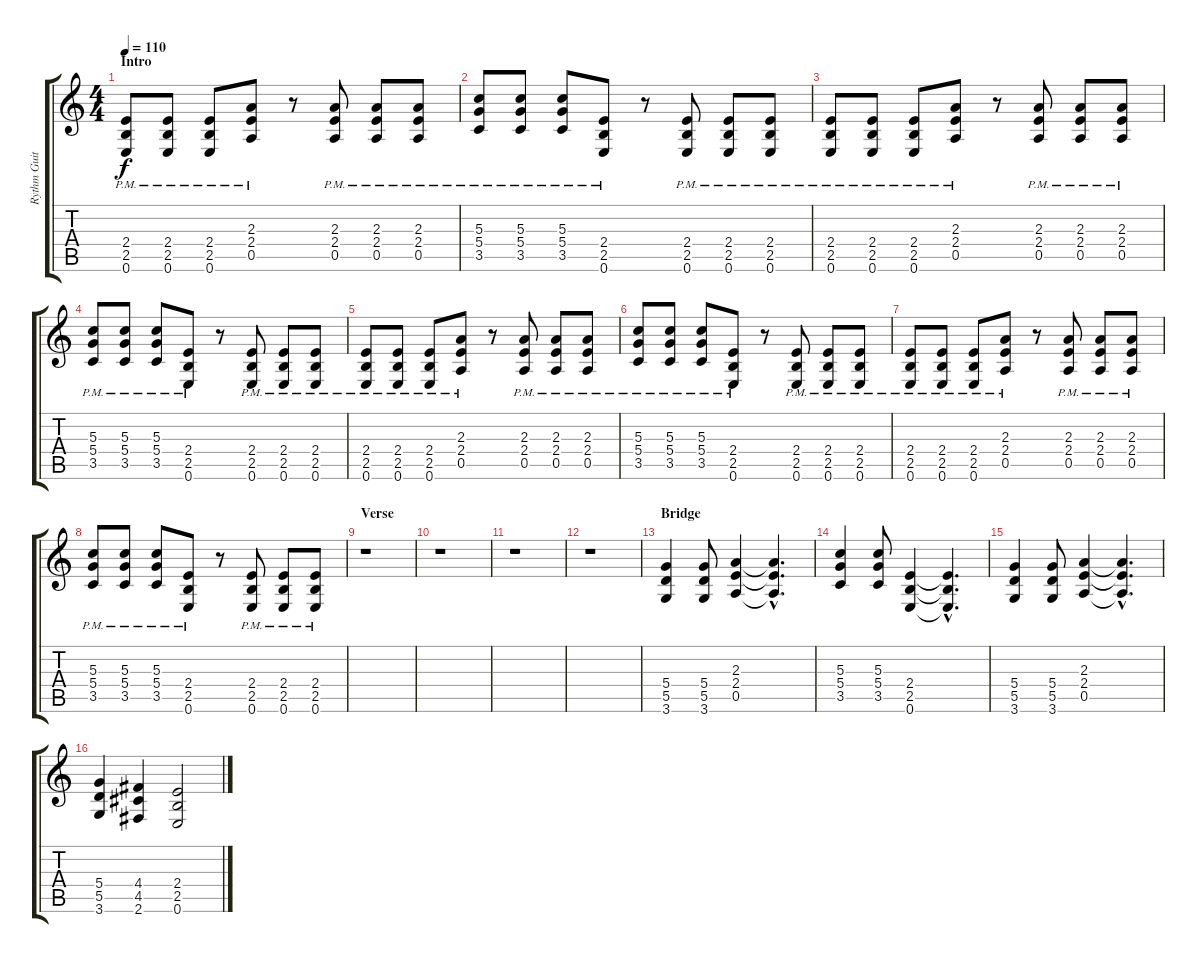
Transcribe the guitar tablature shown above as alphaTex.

\track ("Rythm Guitar" "Rythm Guit") {instrument distortionguitar}
\staff {score tabs}
\tuning (E4 B3 G3 D3 A2 E2) {hide}
\ts (4 4)
\section ("" "Intro")
\tempo 110
\clef g2
\ks c
(2.4{pm} 2.5{pm} 0.6{pm}).8{dy f instrument distortionguitar} (2.4{pm} 2.5{pm} 0.6{pm}).8 (2.4{pm} 2.5{pm} 0.6{pm}).8 (2.3 2.4 0.5{pm}).8 r.8 (2.3{pm} 2.4{pm} 0.5{pm}).8 (2.3{pm} 2.4{pm} 0.5{pm}).8 (2.3{pm} 2.4{pm} 0.5{pm}).8 |
(5.3{pm} 5.4{pm} 3.5{pm}).8 (5.3{pm} 5.4{pm} 3.5{pm}).8 (5.3{pm} 5.4{pm} 3.5{pm}).8 (2.4{pm} 2.5{pm} 0.6{pm}).8 r.8 (2.4{pm} 2.5{pm} 0.6{pm}).8 (2.4{pm} 2.5{pm} 0.6{pm}).8 (2.4{pm} 2.5{pm} 0.6{pm}).8 |
(2.4{pm} 2.5{pm} 0.6{pm}).8 (2.4{pm} 2.5{pm} 0.6{pm}).8 (2.4{pm} 2.5{pm} 0.6{pm}).8 (2.3 2.4 0.5{pm}).8 r.8 (2.3{pm} 2.4{pm} 0.5{pm}).8 (2.3{pm} 2.4{pm} 0.5{pm}).8 (2.3{pm} 2.4{pm} 0.5{pm}).8 |
(5.3{pm} 5.4{pm} 3.5{pm}).8 (5.3{pm} 5.4{pm} 3.5{pm}).8 (5.3{pm} 5.4{pm} 3.5{pm}).8 (2.4{pm} 2.5{pm} 0.6{pm}).8 r.8 (2.4{pm} 2.5{pm} 0.6{pm}).8 (2.4{pm} 2.5{pm} 0.6{pm}).8 (2.4{pm} 2.5{pm} 0.6{pm}).8 |
(2.4{pm} 2.5{pm} 0.6{pm}).8 (2.4{pm} 2.5{pm} 0.6{pm}).8 (2.4{pm} 2.5{pm} 0.6{pm}).8 (2.3 2.4 0.5{pm}).8 r.8 (2.3{pm} 2.4{pm} 0.5{pm}).8 (2.3{pm} 2.4{pm} 0.5{pm}).8 (2.3{pm} 2.4{pm} 0.5{pm}).8 |
(5.3{pm} 5.4{pm} 3.5{pm}).8 (5.3{pm} 5.4{pm} 3.5{pm}).8 (5.3{pm} 5.4{pm} 3.5{pm}).8 (2.4{pm} 2.5{pm} 0.6{pm}).8 r.8 (2.4{pm} 2.5{pm} 0.6{pm}).8 (2.4{pm} 2.5{pm} 0.6{pm}).8 (2.4{pm} 2.5{pm} 0.6{pm}).8 |
(2.4{pm} 2.5{pm} 0.6{pm}).8 (2.4{pm} 2.5{pm} 0.6{pm}).8 (2.4{pm} 2.5{pm} 0.6{pm}).8 (2.3 2.4 0.5{pm}).8 r.8 (2.3{pm} 2.4{pm} 0.5{pm}).8 (2.3{pm} 2.4{pm} 0.5{pm}).8 (2.3{pm} 2.4{pm} 0.5{pm}).8 |
(5.3{pm} 5.4{pm} 3.5{pm}).8 (5.3{pm} 5.4{pm} 3.5{pm}).8 (5.3{pm} 5.4{pm} 3.5{pm}).8 (2.4{pm} 2.5{pm} 0.6{pm}).8 r.8 (2.4{pm} 2.5{pm} 0.6{pm}).8 (2.4{pm} 2.5{pm} 0.6{pm}).8 (2.4{pm} 2.5{pm} 0.6{pm}).8 |
\section ("" "Verse")
r.1 |
r.1 |
r.1 |
r.1 |
\section ("" "Bridge")
(5.4 5.5 3.6).4 (5.4 5.5 3.6).8 (2.3 2.4 0.5).4 (2.3{hac t} 2.4{hac t} 0.5{hac t}).4{d} |
(5.3 5.4 3.5).4 (5.3 5.4 3.5).8 (2.4 2.5 0.6).4 (2.4{hac t} 2.5{hac t} 0.6{hac t}).4{d} |
(5.4 5.5 3.6).4 (5.4 5.5 3.6).8 (2.3 2.4 0.5).4 (2.3{hac t} 2.4{hac t} 0.5{hac t}).4{d} |
(5.4 5.5 3.6).4 (4.4 4.5 2.6).4 (2.4 2.5 0.6).2
